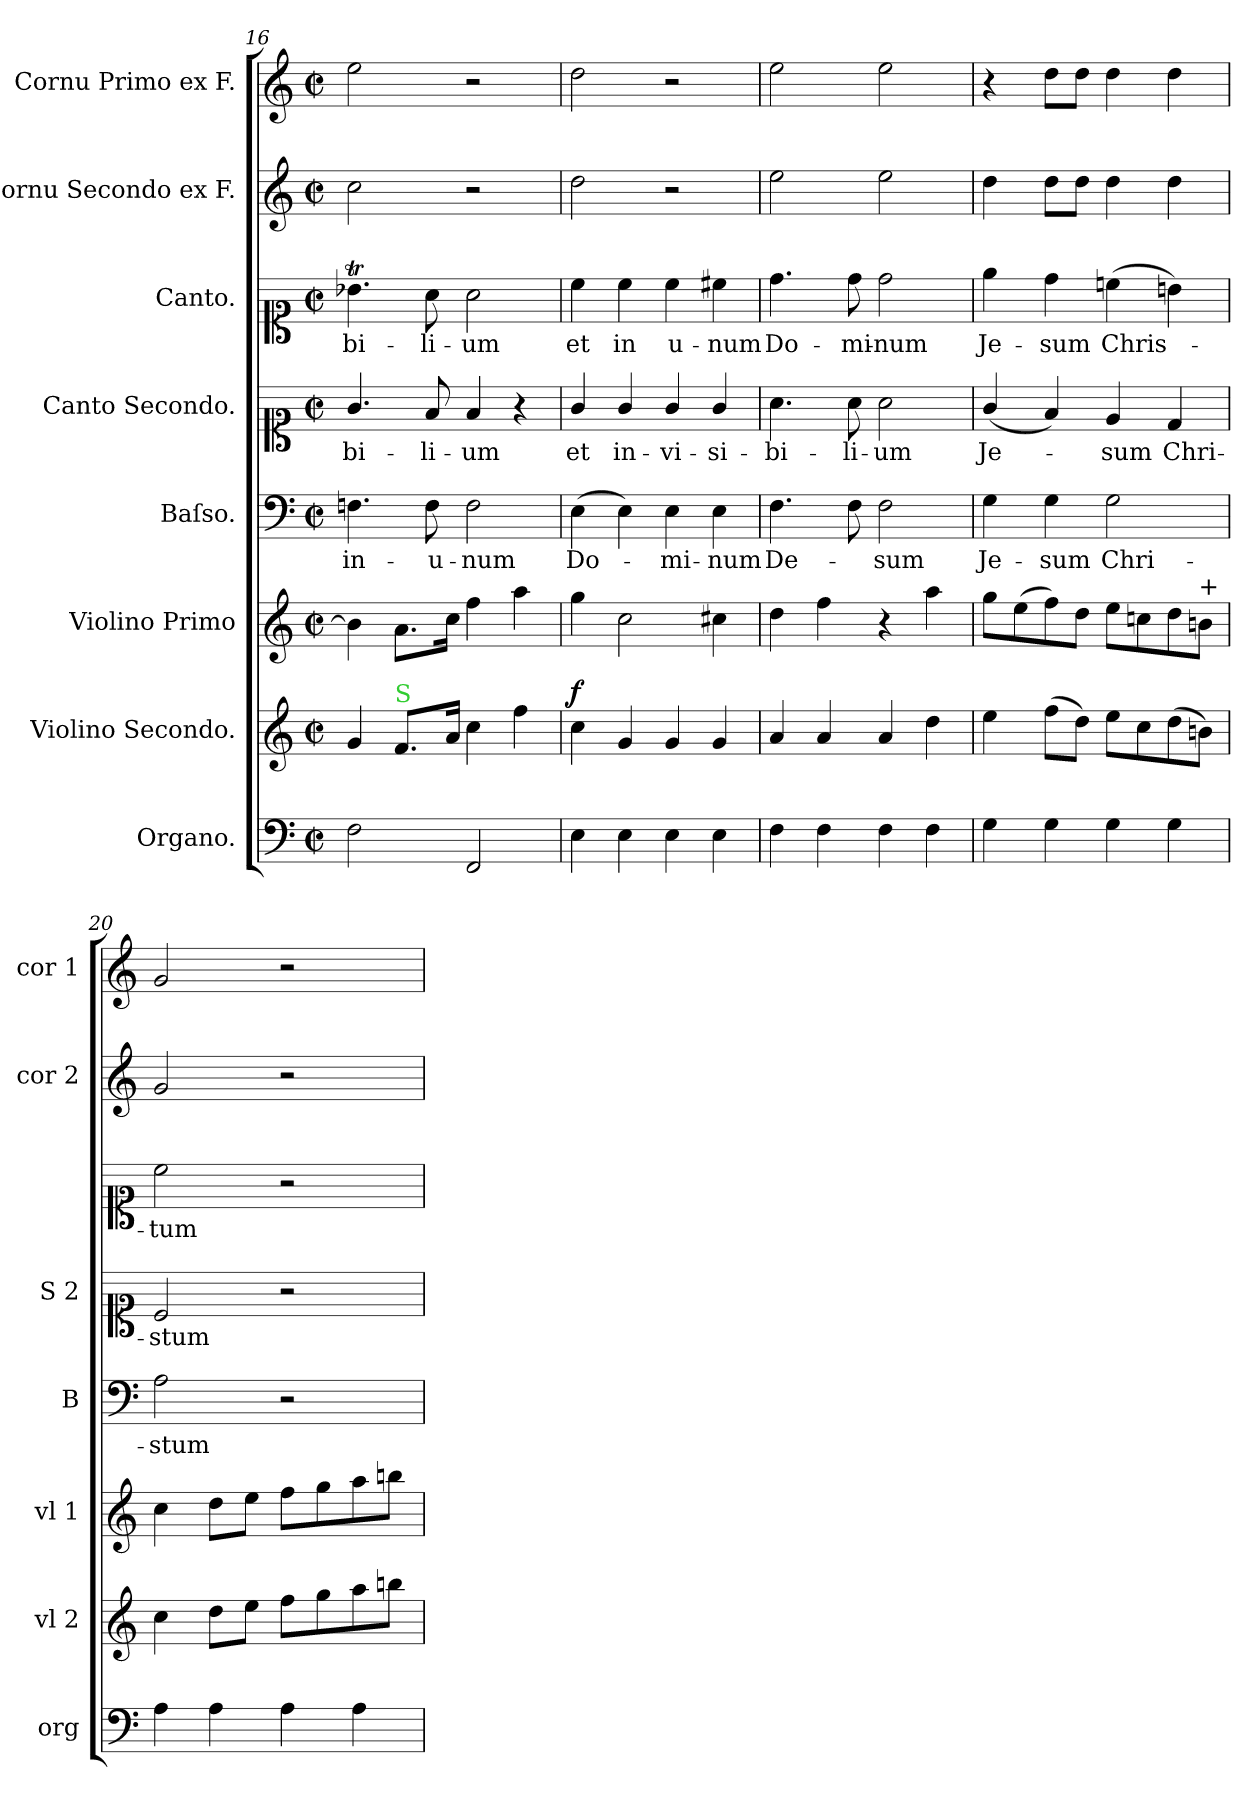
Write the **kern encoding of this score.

**kern	**kern	**dynam	**kern	**kern	**text	**kern	**text	**kern	**text	**kern	**kern
*part8	*part7	*part7	*part6	*part5	*part5	*part4	*part4	*part3	*part3	*part2	*part1
*staff8	*staff7	*staff7	*staff6	*staff5	*staff5	*staff4	*staff4	*staff3	*staff3	*staff2	*staff1
*I"Organo.	*I"Violino Secondo.	*	*I"Violino Primo	*I"Baſso.	*	*I"Canto Secondo.	*	*I"Canto.	*	*I"Cornu Secondo ex F.	*I"Cornu Primo ex F.
*I'org	*I'vl 2	*	*I'vl 1	*I'B	*	*I'S 2	*	*	*	*I'cor 2	*I'cor 1
*clefF4	*clefG2	*	*clefG2	*clefF4	*	*clefC1	*	*clefC1	*	*clefG2	*clefG2
*	*	*	*	*	*	*	*	*	*	*ITrd4c7	*ITrd4c7
*M2/2	*M2/2	*	*M2/2	*M2/2	*	*M2/2	*	*M2/2	*	*M2/2	*M2/2
*met(c|)	*met(c|)	*	*met(c|)	*met(c|)	*	*met(c|)	*	*met(c|)	*	*met(c|)	*met(c|)
=16	=16	=16	=16	=16	=16	=16	=16	=16	=16	=16	=16
2F\	4g/	.	4b-\]	4.Fn\	in-	4.g/	-bi-	4.b-T\	-bi-	2f\	2a\
!	!LO:TX:a:color=limegreen:t=S	!	!	!	!	!	!	!	!	!	!
.	8.f/L	.	8.a\L	.	.	.	.	.	.	.	.
.	.	.	.	8F\	-u-	8f/	-li-	8a\	-li-	.	.
.	16a/Jk	.	16cc\Jk	.	.	.	.	.	.	.	.
2FF/	4cc\	.	4ff\	2F\	-num	4f/	-um	2a\	-um	2r	2r
.	4ff\	.	4aa\	.	.	4r	.	.	.	.	.
=17	=17	=17	=17	=17	=17	=17	=17	=17	=17	=17	=17
!	!	!LO:DY:a	!	!	!	!	!	!	!	!	!
4E\	4cc\	f	4gg\	(4E\	Do-	4g/	et	4cc\	et	2g\	2g\
4E\	4g/	.	2cc\	4E\)	.	4g/	in-	4cc\	in	.	.
4E\	4g/	.	.	4E\	mi-	4g/	-vi-	4cc\	u-	2r	2r
4E\	4g/	.	4cc#X\	4E\	-num	4g/	-si-	4cc#X\	-num	.	.
=18	=18	=18	=18	=18	=18	=18	=18	=18	=18	=18	=18
4F\	4a/	.	4dd\	4.F\	De-	4.a\	-bi-	4.dd\	Do-	2a\	2a\
4F\	4a/	.	4ff\	.	.	.	.	.	.	.	.
.	.	.	.	8F\	.	8a\	-li-	8dd\	-mi-	.	.
4F\	4a/	.	4r	2F\	-sum	2a\	-um	2dd\	-num	2a\	2a\
4F\	4dd\	.	4aa\	.	.	.	.	.	.	.	.
=19	=19	=19	=19	=19	=19	=19	=19	=19	=19	=19	=19
!	!	!	!	!	!LO:LY:i	!	!	!	!	!	!
4G\	4ee\	.	8gg\L	4G\	Je-	(4g/	Je-	4ee\	Je-	4g\	4r
.	.	.	(8ee\	.	.	.	.	.	.	.	.
!	!	!	!	!	!LO:LY:i	!	!	!	!	!	!
4G\	(8ff\L	.	8ff\)	4G\	-sum	4f/)	.	4dd\	-sum	8g\L	8g\L
.	8dd\J)	.	8dd\J	.	.	.	.	.	.	8g\J	8g\J
4G\	8ee\L	.	8ee\L	2G\	Chri-	4e/	-sum	(4ccn\	Chris-	4g\	4g\
.	8cc\	.	8ccn\	.	.	.	.	.	.	.	.
4G\	(8dd\	.	8dd\	.	.	4d/	Chri-	4bn\)	.	4g\	4g\
!	!	!	!LO:TX:a:t=+	!	!	!	!	!	!	!	!
.	8bn\J)	.	8bn\J	.	.	.	.	.	.	.	.
=20	=20	=20	=20	=20	=20	=20	=20	=20	=20	=20	=20
4A\	4cc\	.	4cc\	2A\	-stum	2c/	-stum	2cc\	tum	2c/	2c/
4A\	8dd\L	.	8dd\L	.	.	.	.	.	.	.	.
.	8ee\J	.	8ee\J	.	.	.	.	.	.	.	.
4A\	8ff\L	.	8ff\L	2r	.	2r	.	2r	.	2r	2r
.	8gg\	.	8gg\	.	.	.	.	.	.	.	.
4A\	8aa\	.	8aa\	.	.	.	.	.	.	.	.
.	8bbn\J	.	8bbn\J	.	.	.	.	.	.	.	.
=	=	=	=	=	=	=	=	=	=	=	=
*-	*-	*-	*-	*-	*-	*-	*-	*-	*-	*-	*-
